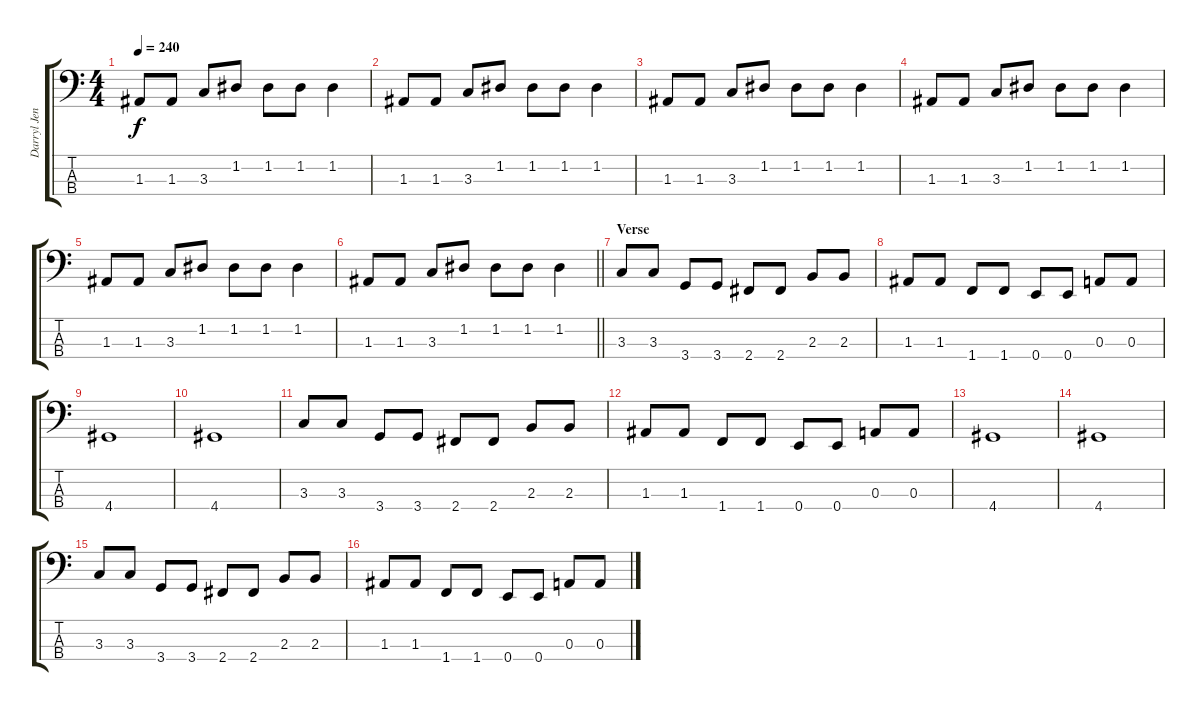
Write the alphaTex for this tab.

\track ("Darryl Jenifer" "Darryl Jen") {instrument electricbassfinger}
\staff {score tabs}
\tuning (G2 D2 A1 E1) {hide}
\ts (4 4)
\tempo 240
\clef f4
\ks c
1.3.8{dy f} 1.3.8 3.3.8 1.2.8 1.2.8 1.2.8 1.2.4 |
1.3.8 1.3.8 3.3.8 1.2.8 1.2.8 1.2.8 1.2.4 |
1.3.8 1.3.8 3.3.8 1.2.8 1.2.8 1.2.8 1.2.4 |
1.3.8 1.3.8 3.3.8 1.2.8 1.2.8 1.2.8 1.2.4 |
1.3.8 1.3.8 3.3.8 1.2.8 1.2.8 1.2.8 1.2.4 |
\barLineRight lightlight
1.3.8 1.3.8 3.3.8 1.2.8 1.2.8 1.2.8 1.2.4 |
\section ("" "Verse")
3.3.8 3.3.8 3.4.8 3.4.8 2.4.8 2.4.8 2.3.8 2.3.8 |
1.3.8 1.3.8 1.4.8 1.4.8 0.4.8 0.4.8 0.3.8 0.3.8 |
4.4.1 |
4.4.1 |
3.3.8 3.3.8 3.4.8 3.4.8 2.4.8 2.4.8 2.3.8 2.3.8 |
1.3.8 1.3.8 1.4.8 1.4.8 0.4.8 0.4.8 0.3.8 0.3.8 |
4.4.1 |
4.4.1 |
3.3.8 3.3.8 3.4.8 3.4.8 2.4.8 2.4.8 2.3.8 2.3.8 |
1.3.8 1.3.8 1.4.8 1.4.8 0.4.8 0.4.8 0.3.8 0.3.8
